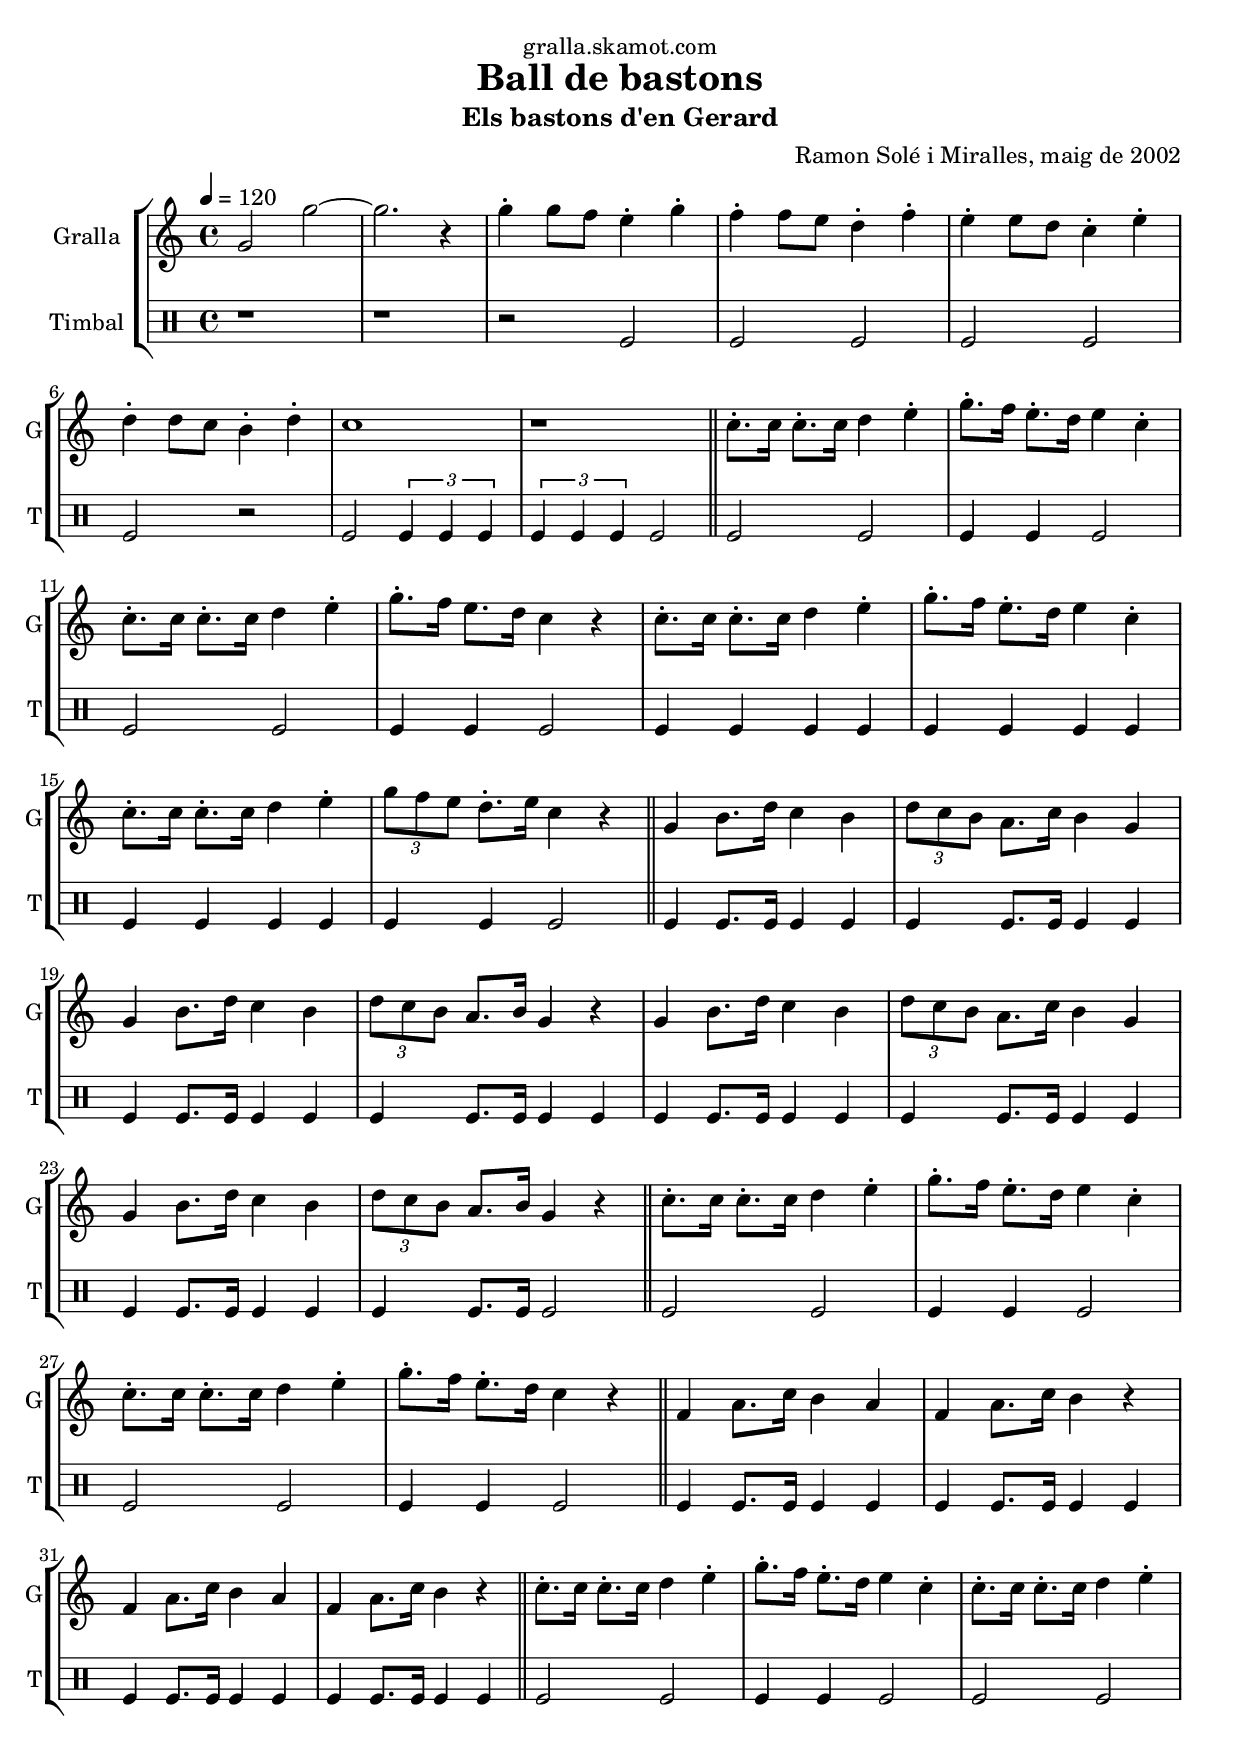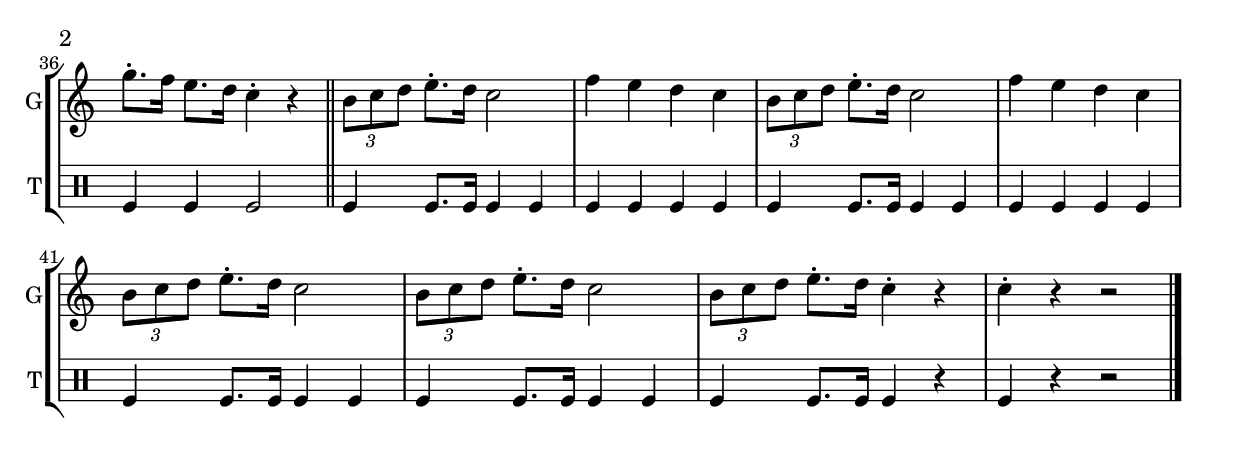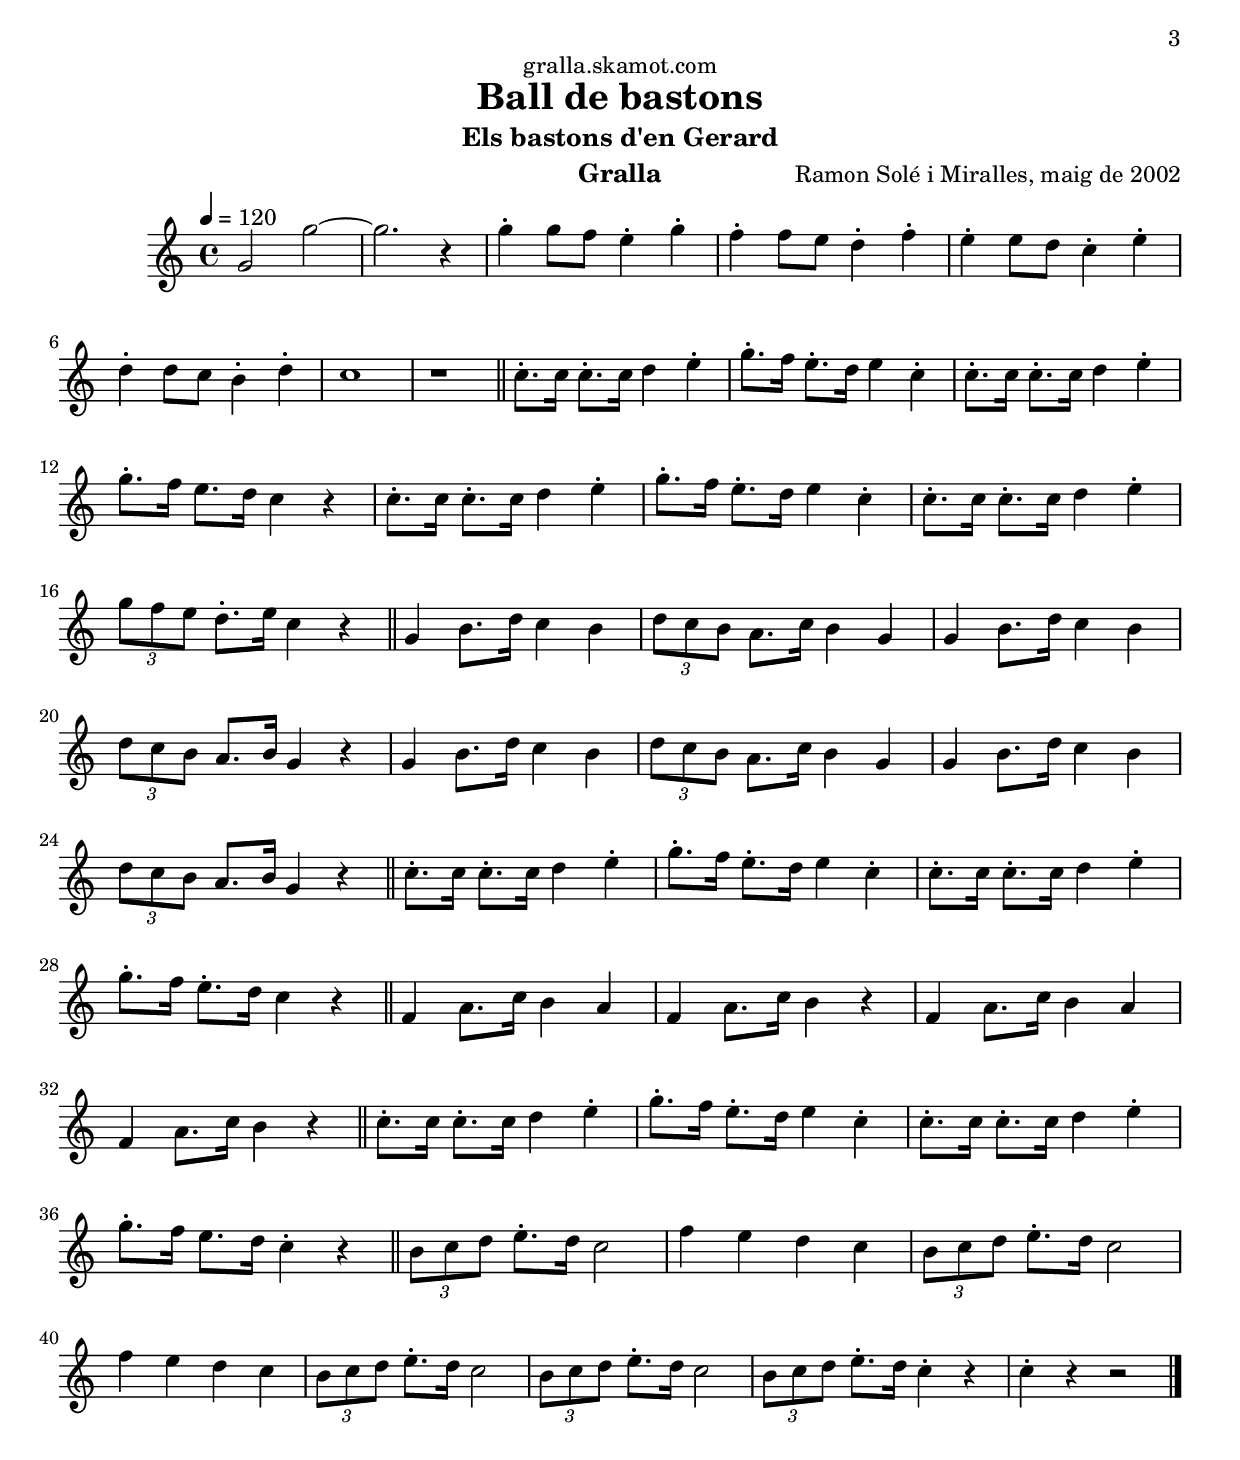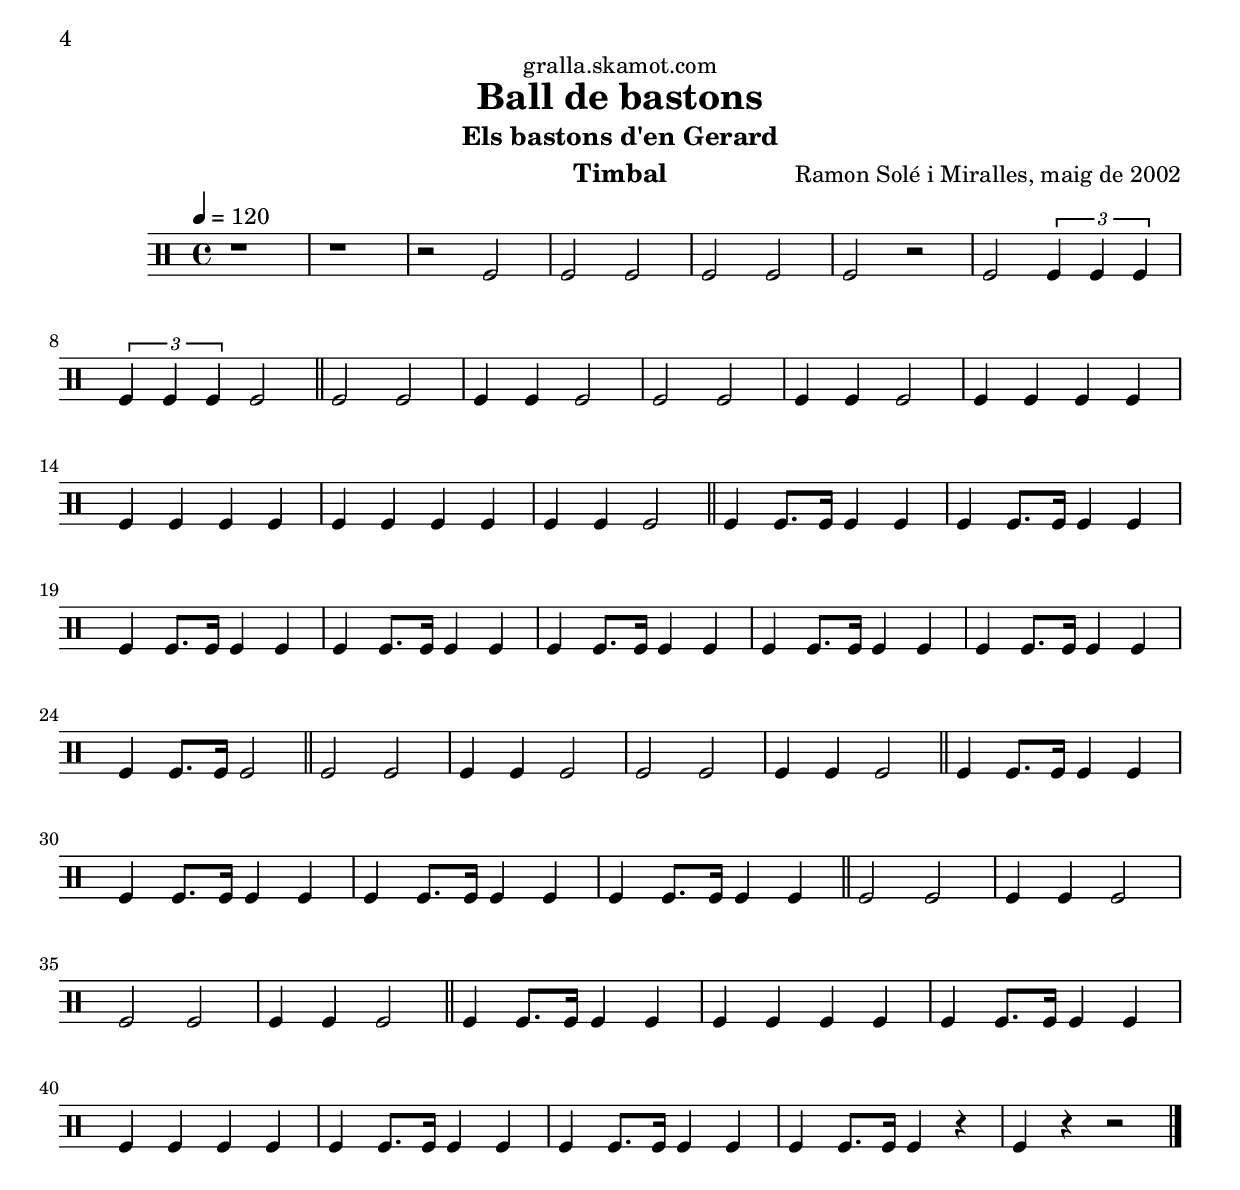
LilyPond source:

\version "2.16.2"

\header {
  dedication="gralla.skamot.com"
  title="Ball de bastons"
  subtitle="Els bastons d'en Gerard"
  subsubtitle=""
  poet=""
  meter=""
  piece=""
  composer="Ramon Solé i Miralles, maig de 2002"
  arranger=""
  opus=""
  instrument=""
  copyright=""
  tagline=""
}

liniaroAa =
\relative g'
{
  \tempo 4=120
  \clef treble
  \key c \major
  \time 4/4
  g2 g' ~  |
  g2. r4  |
  g4-. g8 f e4-. g-.  |
  f4-. f8 e d4-. f-.  |
  %05
  e4-. e8 d c4-. e-.  |
  d4-. d8 c b4-. d-.  |
  c1  |
  r1  \bar "||"
  c8.-. c16 c8.-. c16 d4 e-.  |
  %10
  g8.-. f16 e8.-. d16 e4 c-.  |
  c8.-. c16 c8.-. c16 d4 e-.  |
  g8.-. f16 e8. d16 c4 r  |
  c8.-. c16 c8.-. c16 d4 e-.  |
  g8.-. f16 e8.-. d16 e4 c-.  |
  %15
  c8.-. c16 c8.-. c16 d4 e-.  |
  \times 2/3 { g8 f e } d8.-. e16 c4 r  \bar "||"
  g4 b8. d16 c4 b  |
  \times 2/3 { d8 c b } a8. c16 b4 g  |
  g4 b8. d16 c4 b  |
  %20
  \times 2/3 { d8 c b } a8. b16 g4 r  |
  g4 b8. d16 c4 b  |
  \times 2/3 { d8 c b } a8. c16 b4 g  |
  g4 b8. d16 c4 b  |
  \times 2/3 { d8 c b } a8. b16 g4 r  \bar "||"
  %25
  c8.-. c16 c8.-. c16 d4 e-.  |
  g8.-. f16 e8.-. d16 e4 c-.  |
  c8.-. c16 c8.-. c16 d4 e-.  |
  g8.-. f16 e8.-. d16 c4 r  \bar "||"
  f,4 a8. c16 b4 a  |
  %30
  f4 a8. c16 b4 r  |
  f4 a8. c16 b4 a  |
  f4 a8. c16 b4 r  \bar "||"
  c8.-. c16 c8.-. c16 d4 e-.  |
  g8.-. f16 e8.-. d16 e4 c-.  |
  %35
  c8.-. c16 c8.-. c16 d4 e-.  |
  g8.-. f16 e8. d16 c4-. r  \bar "||"
  \times 2/3 { b8 c d } e8.-. d16 c2  |
  f4 e d c  |
  \times 2/3 { b8 c d } e8.-. d16 c2  |
  %40
  f4 e d c  |
  \times 2/3 { b8 c d } e8.-. d16 c2  |
  \times 2/3 { b8 c d } e8.-. d16 c2  |
  \times 2/3 { b8 c d } e8.-. d16 c4-. r  |
  c4-. r r2  \bar "|."
}

liniaroAb =
\drummode
{
  \tempo 4=120
  \time 4/4
  r1  |
  r1  |
  r2 tomfl  |
  tomfl2 tomfl  |
  %05
  tomfl2 tomfl  |
  tomfl2 r2  | % kompletite
  tomfl2 \times 2/3 { tomfl4 tomfl tomfl }  |
  \times 2/3 { tomfl4 tomfl tomfl } tomfl2  \bar "||"
  tomfl2 tomfl  |
  %10
  tomfl4 tomfl tomfl2  |
  tomfl2 tomfl  |
  tomfl4 tomfl tomfl2  |
  tomfl4 tomfl tomfl tomfl  |
  tomfl4 tomfl tomfl tomfl  |
  %15
  tomfl4 tomfl tomfl tomfl  |
  tomfl4 tomfl tomfl2  \bar "||"
  tomfl4 tomfl8. tomfl16 tomfl4 tomfl  |
  tomfl4 tomfl8. tomfl16 tomfl4 tomfl  |
  tomfl4 tomfl8. tomfl16 tomfl4 tomfl  |
  %20
  tomfl4 tomfl8. tomfl16 tomfl4 tomfl  |
  tomfl4 tomfl8. tomfl16 tomfl4 tomfl  |
  tomfl4 tomfl8. tomfl16 tomfl4 tomfl  |
  tomfl4 tomfl8. tomfl16 tomfl4 tomfl  |
  tomfl4 tomfl8. tomfl16 tomfl2  \bar "||"
  %25
  tomfl2 tomfl  |
  tomfl4 tomfl tomfl2  |
  tomfl2 tomfl  |
  tomfl4 tomfl tomfl2  \bar "||"
  tomfl4 tomfl8. tomfl16 tomfl4 tomfl  |
  %30
  tomfl4 tomfl8. tomfl16 tomfl4 tomfl  |
  tomfl4 tomfl8. tomfl16 tomfl4 tomfl  |
  tomfl4 tomfl8. tomfl16 tomfl4 tomfl  \bar "||"
  tomfl2 tomfl  |
  tomfl4 tomfl tomfl2  |
  %35
  tomfl2 tomfl  |
  tomfl4 tomfl tomfl2  \bar "||"
  tomfl4 tomfl8. tomfl16 tomfl4 tomfl  |
  tomfl4 tomfl tomfl tomfl  |
  tomfl4 tomfl8. tomfl16 tomfl4 tomfl  |
  %40
  tomfl4 tomfl tomfl tomfl  |
  tomfl4 tomfl8. tomfl16 tomfl4 tomfl  |
  tomfl4 tomfl8. tomfl16 tomfl4 tomfl  |
  tomfl4 tomfl8. tomfl16 tomfl4 r  |
  tomfl4 r r2  \bar "|."
}

\bookpart {
  \score {
    \new StaffGroup {
      \override Score.RehearsalMark #'self-alignment-X = #LEFT
      <<
        \new Staff \with {instrumentName = #"Gralla" shortInstrumentName = #"G"} \liniaroAa
        \new DrumStaff \with {instrumentName = #"Timbal" shortInstrumentName = #"T"} \liniaroAb
      >>
    }
    \layout {}
  }
  \score { \unfoldRepeats
    \new StaffGroup {
      \override Score.RehearsalMark #'self-alignment-X = #LEFT
      <<
        \new Staff \with {instrumentName = #"Gralla" shortInstrumentName = #"G"} \liniaroAa
        \new DrumStaff \with {instrumentName = #"Timbal" shortInstrumentName = #"T"} \liniaroAb
      >>
    }
    \midi {
      \set Staff.midiInstrument = "oboe"
      \set DrumStaff.midiInstrument = "drums"
    }
  }
}

\bookpart {
  \header {instrument="Gralla"}
  \score {
    \new StaffGroup {
      \override Score.RehearsalMark #'self-alignment-X = #LEFT
      <<
        \new Staff \liniaroAa
      >>
    }
    \layout {}
  }
  \score { \unfoldRepeats
    \new StaffGroup {
      \override Score.RehearsalMark #'self-alignment-X = #LEFT
      <<
        \new Staff \liniaroAa
      >>
    }
    \midi {
      \set Staff.midiInstrument = "oboe"
      \set DrumStaff.midiInstrument = "drums"
    }
  }
}

\bookpart {
  \header {instrument="Timbal"}
  \score {
    \new StaffGroup {
      \override Score.RehearsalMark #'self-alignment-X = #LEFT
      <<
        \new DrumStaff \liniaroAb
      >>
    }
    \layout {}
  }
  \score { \unfoldRepeats
    \new StaffGroup {
      \override Score.RehearsalMark #'self-alignment-X = #LEFT
      <<
        \new DrumStaff \liniaroAb
      >>
    }
    \midi {
      \set Staff.midiInstrument = "oboe"
      \set DrumStaff.midiInstrument = "drums"
    }
  }
}

